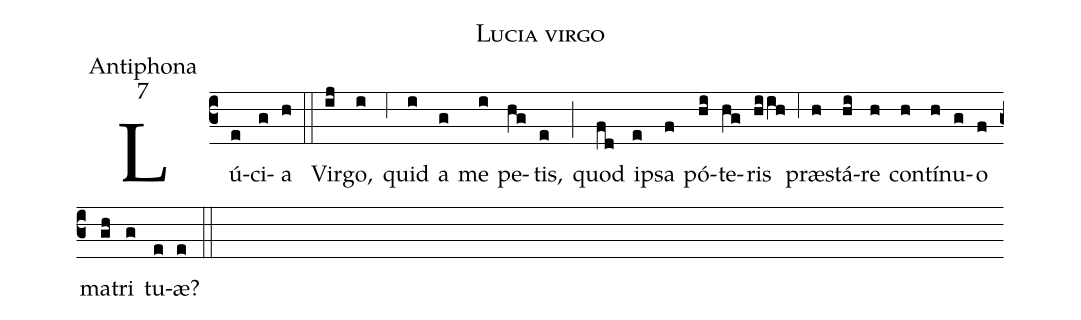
name:Lucia virgo;
office-part:Antiphona;
mode:7;
%%
(c3) Lú(e)ci(g)a(h) (::)
Vir(ij)go,(i) (,6) quid(i) a(g) me(i) pe(hg)tis,(e) (;) quod(fd) i(e)psa(f) pó(hi)te(hg)ris(hiih) (,6) præ(h)stá(hi)re(h) con(h)tí(h)nu(g)o(f) ma(gh)tri(g) tu(e)æ?(e) (::)
